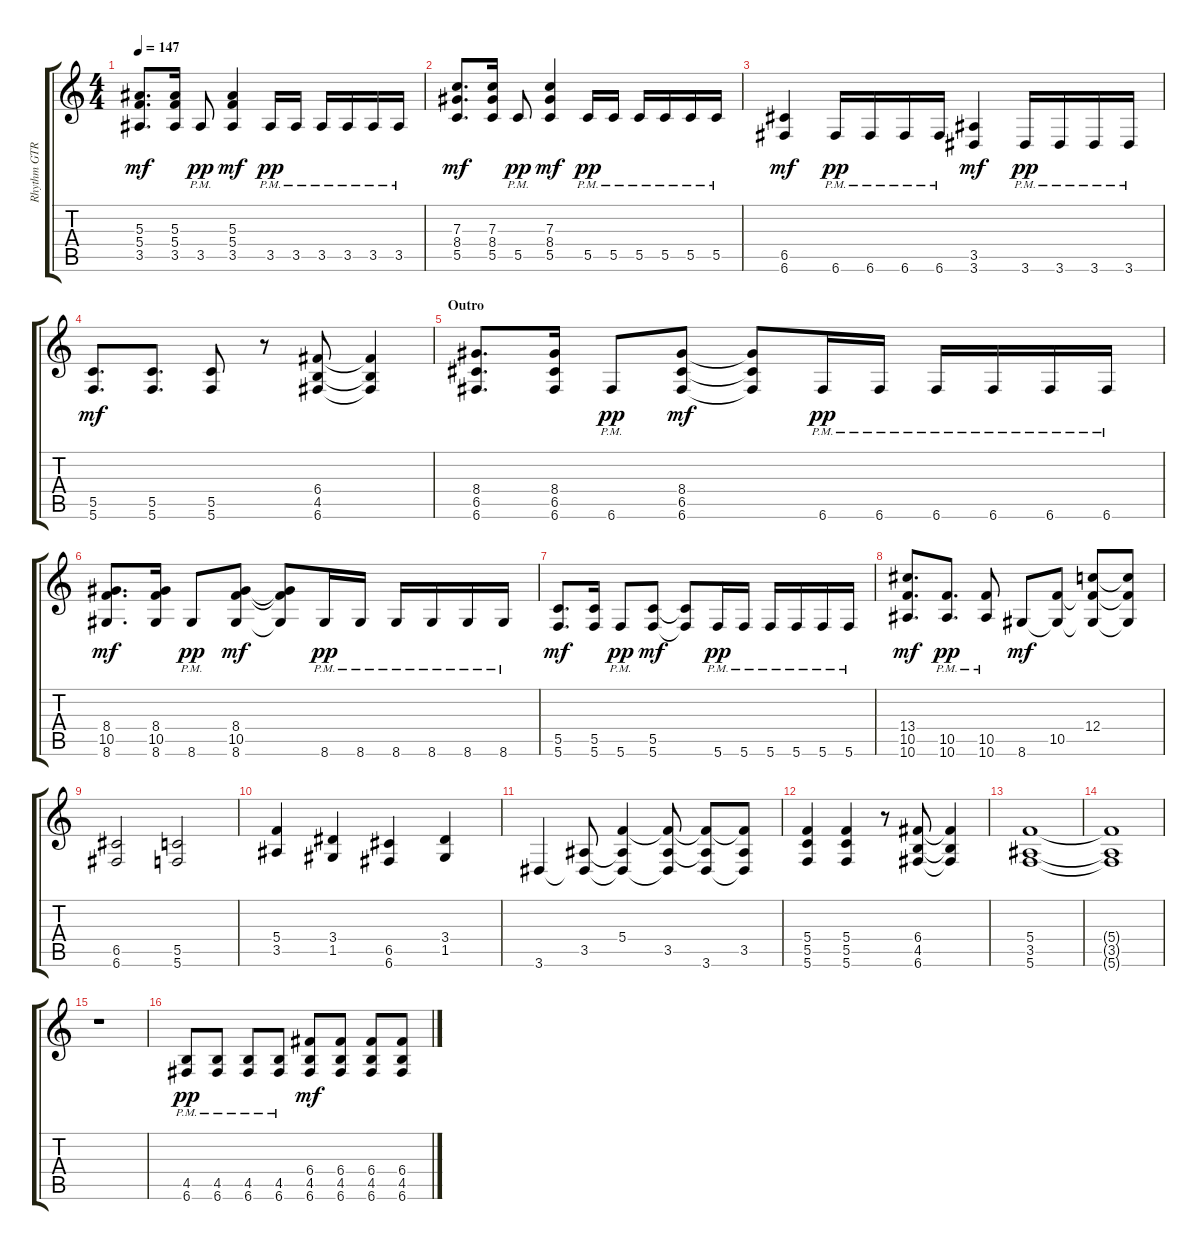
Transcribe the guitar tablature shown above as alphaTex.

\track ("Rhythm GTR 1" "Rhythm GTR") {instrument overdrivenguitar}
\staff {score tabs}
\tuning (D4 A3 F3 C3 G2 C2) {hide}
\ts (4 4)
\tempo 147
\clef g2
\ks aminor
(5.3 5.4 3.5).8{d dy mf} (5.3 5.4 3.5).16 3.5{pm}.8{dy pp} (5.3 5.4 3.5).4{dy mf} 3.5{pm}.16{dy pp} 3.5{pm}.16 3.5{pm}.16 3.5{pm}.16 3.5{pm}.16 3.5{pm}.16 |
(7.3 8.4 5.5).8{d dy mf} (7.3 8.4 5.5).16 5.5{pm}.8{dy pp} (7.3 8.4 5.5).4{dy mf} 5.5{pm}.16{dy pp} 5.5{pm}.16 5.5{pm}.16 5.5{pm}.16 5.5{pm}.16 5.5{pm}.16 |
(6.5 6.6).4{dy mf} 6.6{pm}.16{dy pp} 6.6{pm}.16 6.6{pm}.16 6.6{pm}.16 (3.5 3.6).4{dy mf} 3.6{pm}.16{dy pp} 3.6{pm}.16 3.6{pm}.16 3.6{pm}.16 |
(5.5 5.6).8{d dy mf} (5.5 5.6).8{d} (5.5 5.6).8 r.8 (6.4 4.5 6.6).8 (6.4{t} 4.5{t} 6.6{t}).4 |
\section ("" "Outro")
(8.4 6.5 6.6).8{d} (8.4 6.5 6.6).16 6.6{pm}.8{dy pp} (8.4 6.5 6.6).8{dy mf} (8.4{t} 6.5{t} 6.6{t}).8 6.6{pm}.16{dy pp} 6.6{pm}.16 6.6{pm}.16 6.6{pm}.16 6.6{pm}.16 6.6{pm}.16 |
(8.4 10.5 8.6).8{d dy mf} (8.4 10.5 8.6).16 8.6{pm}.8{dy pp} (8.4 10.5 8.6).8{dy mf} (8.4{t} 10.5{t} 8.6{t}).8 8.6{pm}.16{dy pp} 8.6{pm}.16 8.6{pm}.16 8.6{pm}.16 8.6{pm}.16 8.6{pm}.16 |
(5.5 5.6).8{d dy mf} (5.5 5.6).16 5.6{pm}.8{dy pp} (5.5 5.6).8{dy mf} (5.5{t} 5.6{t}).8 5.6{pm}.16{dy pp} 5.6{pm}.16 5.6{pm}.16 5.6{pm}.16 5.6{pm}.16 5.6{pm}.16 |
(13.4 10.5 10.6).8{d dy mf} (10.5{pm} 10.6{pm}).8{d dy pp} (10.5{pm} 10.6{pm}).8 8.6.8{dy mf} (10.5 8.6{t}).8 (12.4 10.5{t} 8.6{t}).8 (12.4{t} 10.5{t} 8.6{t}).8 |
(6.5 6.6).2 (5.5 5.6).2 |
(5.4 3.5).4 (3.4 1.5).4 (6.5 6.6).4 (3.4 1.5).4 |
3.6.4 (3.5 3.6{t}).8 (5.4 3.5{t} 3.6{t}).4 (5.4{t} 3.5 3.6{t}).8 (5.4{t} 3.5{t} 3.6).8 (5.4{t} 3.5 3.6{t}).8 |
(5.4 5.5 5.6).4 (5.4 5.5 5.6).4 r.8 (6.4 4.5 6.6).8 (6.4{t} 4.5{t} 6.6{t}).4 |
(5.4 3.5 5.6).1 |
(5.4{t} 3.5{t} 5.6{t}).1 |
r.1 |
(4.5{pm} 6.6{pm}).8{dy pp} (4.5{pm} 6.6{pm}).8 (4.5{pm} 6.6{pm}).8 (4.5{pm} 6.6{pm}).8 (6.4 4.5 6.6).8{dy mf} (6.4 4.5 6.6).8 (6.4 4.5 6.6).8 (6.4 4.5 6.6).8
